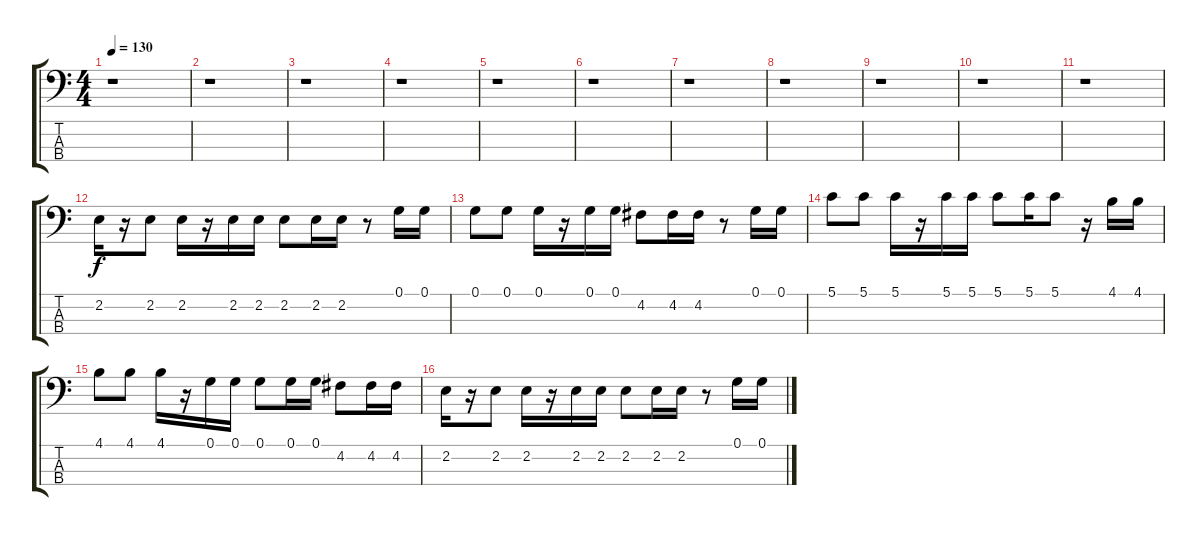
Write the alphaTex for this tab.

\track "" {instrument electricbassfinger}
\staff {score tabs}
\tuning (G2 D2 A1 E1) {hide}
\ts (4 4)
\tempo 130
\clef f4
\ks c
r.1{dy f instrument electricbassfinger} |
r.1 |
r.1 |
r.1 |
r.1 |
r.1 |
r.1 |
r.1 |
r.1 |
r.1 |
r.1 |
2.2.16 r.16 2.2.8 2.2.16 r.16 2.2.16 2.2.16 2.2.8 2.2.16 2.2.16 r.8 0.1.16 0.1.16 |
0.1.8 0.1.8 0.1.16 r.16 0.1.16 0.1.16 4.2.8 4.2.16 4.2.16 r.8 0.1.16 0.1.16 |
5.1.8 5.1.8 5.1.16 r.16 5.1.16 5.1.16 5.1.8 5.1.16 5.1.8 r.16 4.1.16 4.1.16 |
4.1.8 4.1.8 4.1.16 r.16 0.1.16 0.1.16 0.1.8 0.1.16 0.1.16 4.2.8 4.2.16 4.2.16 |
2.2.16 r.16 2.2.8 2.2.16 r.16 2.2.16 2.2.16 2.2.8 2.2.16 2.2.16 r.8 0.1.16 0.1.16
